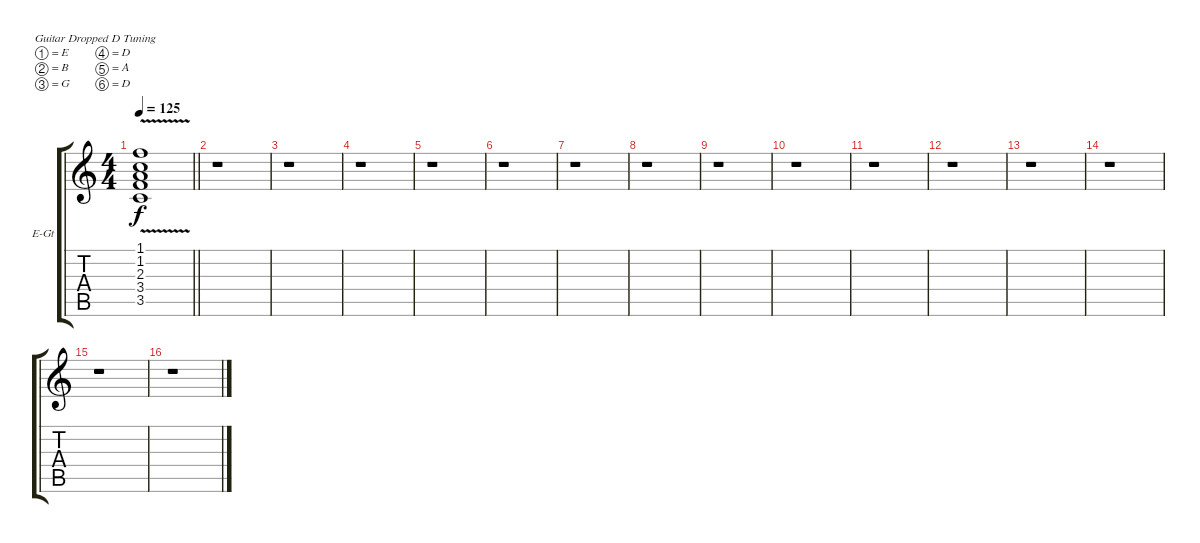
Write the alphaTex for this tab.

\bracketExtendMode groupsimilarinstruments
\firstSystemTrackNameOrientation horizontal
\otherSystemsTrackNameOrientation horizontal
\track ("Zacky Rhythm" "E-Gt") {instrument distortionguitar}
\staff {score tabs}
\tuning (E4 B3 G3 D3 A2 D2)
\ts (4 4)
\tempo 125
\clef g2
\barLineRight lightlight
\ks c
(1.1{v t} 1.2{v t} 2.3{v t} 3.4{v t} 3.5{v t}).1{dy f} |
r.1 |
r.1 |
r.1 |
r.1 |
r.1 |
r.1 |
r.1 |
r.1 |
r.1 |
r.1 |
r.1 |
r.1 |
r.1 |
r.1 |
r.1
